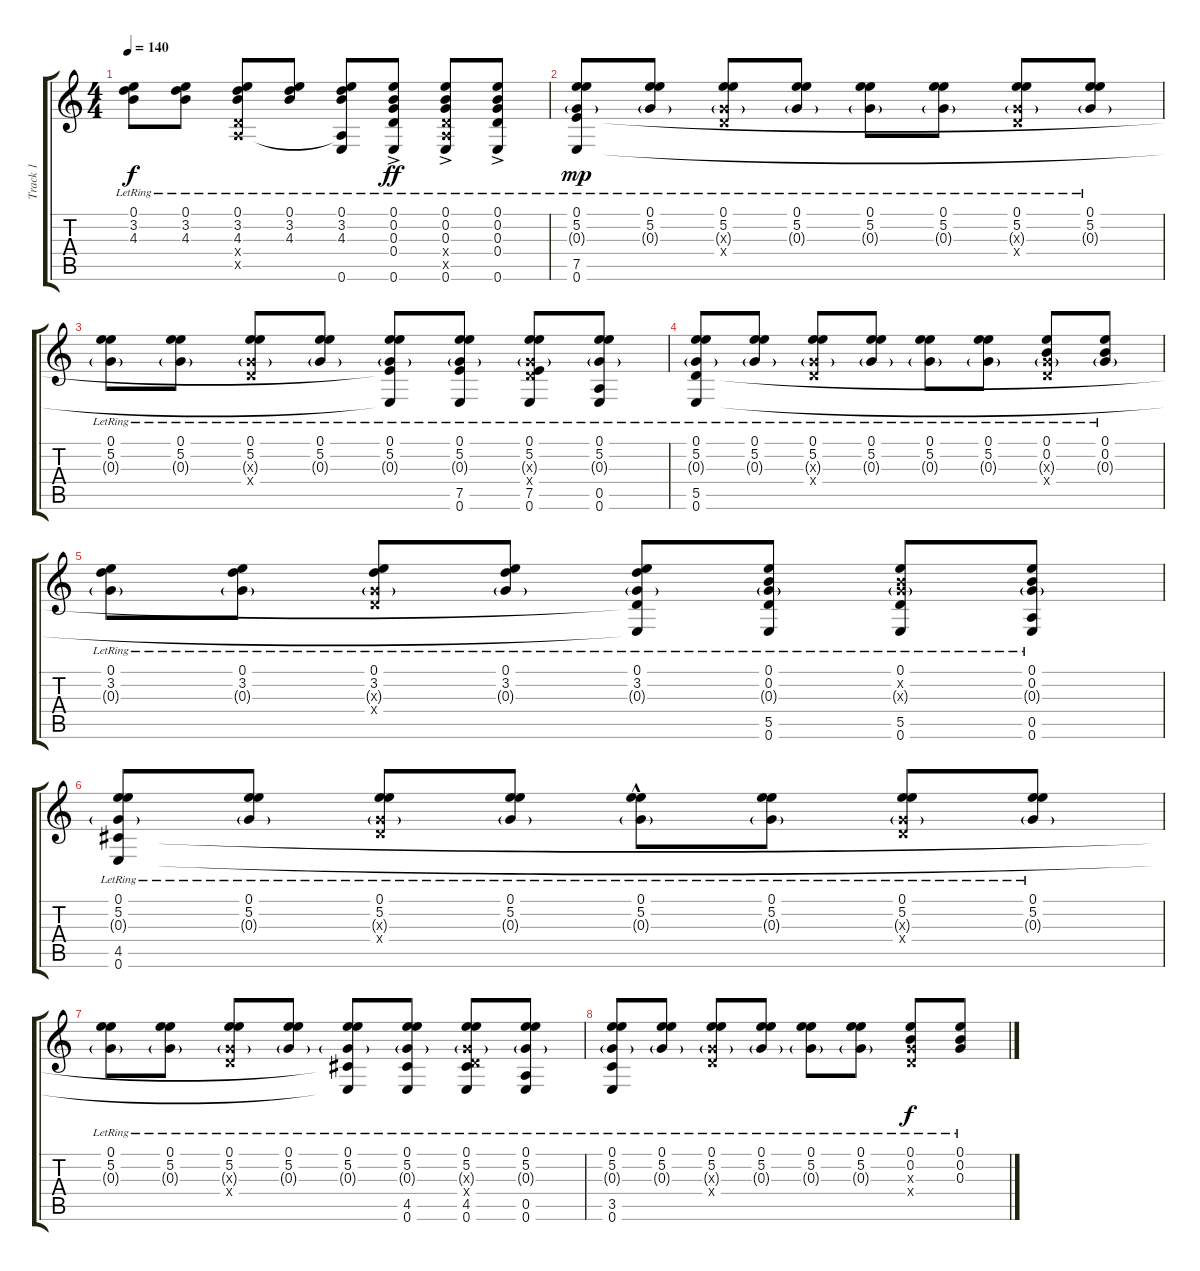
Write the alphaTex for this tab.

\track ("Track 1" "Track 1") {instrument acousticguitarnylon}
\staff {score tabs}
\tuning (E4 B3 G3 D3 A2 E2) {hide}
\ts (4 4)
\tempo 140
\clef g2
\ks c
(0.1 3.2{lr} 4.3{lr}).8{dy f} (0.1 3.2{lr} 4.3{lr}).8 (0.1 3.2{lr} 4.3{lr} 0.4{x} 0.5{x}).8 (0.1 3.2{lr} 4.3{lr}).8 (0.1 3.2{lr} 4.3{lr} 0.5{t} 0.6{t}).8 (0.1 0.2{lr} 0.3{lr} 0.4{lr} 0.6{ac lr}).8{dy ff} (0.1 0.2{lr} 0.3{lr} 0.4{x} 0.5{x} 0.6{ac lr}).8 (0.1 0.2{lr} 0.3{lr} 0.4{lr} 0.6{ac lr}).8 |
(0.1 5.2{lr} 0.3{g} 7.5{lr} 0.6{lr}).8{dy mp} (0.1 5.2{lr} 0.3{g}).8 (0.1 5.2{lr} 0.3{g x} 0.4{x}).8 (0.1 5.2{lr} 0.3{g}).8 (0.1 5.2{lr} 0.3{g}).8 (0.1 5.2{lr} 0.3{g}).8 (0.1 5.2{lr} 0.3{g x} 0.4{x}).8 (0.1 5.2{lr} 0.3{g}).8 |
(0.1 5.2{lr} 0.3{g}).8 (0.1 5.2{lr} 0.3{g}).8 (0.1 5.2{lr} 0.3{g x} 0.4{x}).8 (0.1 5.2{lr} 0.3{g}).8 (0.1 5.2{lr} 0.3{g} 7.5{t} 0.6{t}).8 (0.1 5.2{lr} 0.3{g} 7.5{lr} 0.6{lr}).8 (0.1 5.2{lr} 0.3{g x} 0.4{x} 7.5{lr} 0.6{lr}).8 (0.1 5.2{lr} 0.3{g} 0.5{lr} 0.6{lr}).8 |
(0.1 5.2{lr} 0.3{g} 5.5{lr} 0.6{lr}).8 (0.1 5.2{lr} 0.3{g}).8 (0.1 5.2{lr} 0.3{g x} 0.4{x}).8 (0.1 5.2{lr} 0.3{g}).8 (0.1 5.2{lr} 0.3{g}).8 (0.1 5.2{lr} 0.3{g}).8 (0.1 0.2{lr} 0.3{g x} 0.4{x}).8 (0.1 0.2{lr} 0.3{g}).8 |
(0.1 3.2{lr} 0.3{g}).8 (0.1 3.2{lr} 0.3{g}).8 (0.1 3.2{lr} 0.3{g x} 0.4{x}).8 (0.1 3.2{lr} 0.3{g}).8 (0.1 3.2{lr} 0.3{g} 5.5{t} 0.6{t}).8 (0.1 0.2{lr} 0.3{g} 5.5 0.6).8 (0.1 0.2{x} 0.3{g x} 5.5{lr} 0.6{lr}).8 (0.1 0.2{lr} 0.3{g} 0.5{lr} 0.6{lr}).8 |
(0.1 5.2{lr} 0.3{g} 4.5{lr} 0.6{lr}).8 (0.1 5.2{lr} 0.3{g}).8 (0.1 5.2{lr} 0.3{g x} 0.4{x}).8 (0.1 5.2{lr} 0.3{g}).8 (0.1{hac} 5.2{lr} 0.3{g}).8 (0.1 5.2{lr} 0.3{g}).8 (0.1 5.2{lr} 0.3{g x} 0.4{x}).8 (0.1 5.2{lr} 0.3{g}).8 |
(0.1 5.2{lr} 0.3{g}).8 (0.1 5.2{lr} 0.3{g}).8 (0.1 5.2{lr} 0.3{g x} 0.4{x}).8 (0.1 5.2{lr} 0.3{g}).8 (0.1 5.2{lr} 0.3{g} 4.5{t} 0.6{t}).8 (0.1 5.2{lr} 0.3{g} 4.5 0.6).8 (0.1 5.2{lr} 0.3{g x} 0.4{x} 4.5 0.6).8 (0.1 5.2{lr} 0.3{g} 0.5{lr} 0.6{lr}).8 |
(0.1 5.2{lr} 0.3{g} 3.5{lr} 0.6{lr}).8 (0.1 5.2{lr} 0.3{g}).8 (0.1 5.2{lr} 0.3{g x} 0.4{x}).8 (0.1 5.2{lr} 0.3{g}).8 (0.1 5.2{lr} 0.3{g}).8 (0.1 5.2{lr} 0.3{g}).8 (0.1 0.2{lr} 0.3{x} 0.4{x}).8{dy f} (0.1 0.2{lr} 0.3{lr}).8
